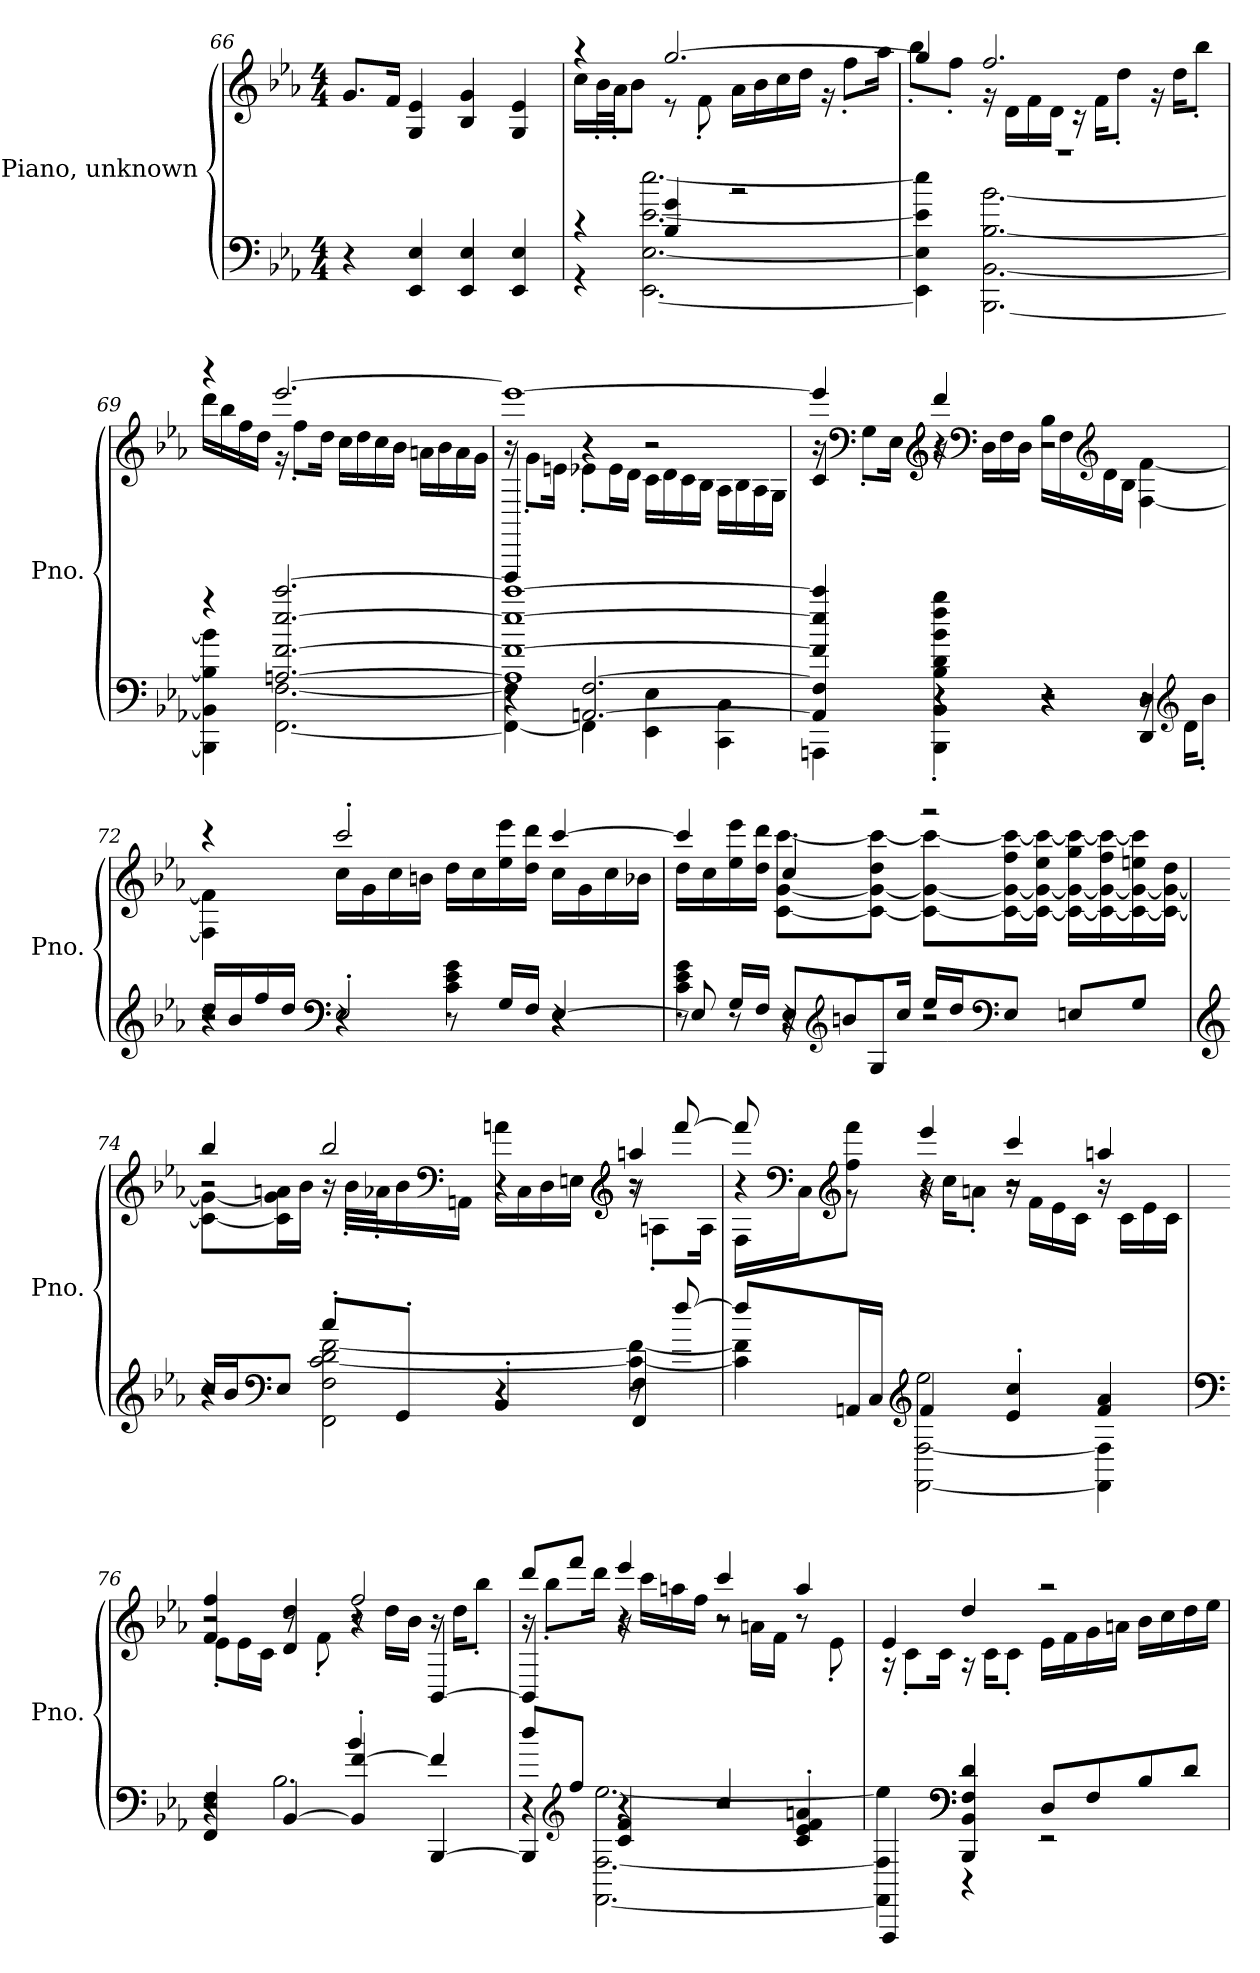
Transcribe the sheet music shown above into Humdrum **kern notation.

**kern	**kern
*part1	*part1
*staff2	*staff1
*I"Piano, unknown	*
*I'Pno.	*
*clefF4	*clefG2
*k[b-e-a-]	*k[b-e-a-]
*M4/4	*M4/4
=66	=66
4r	8.g/L
.	16f/Jk
4EE-/ 4E-/	4G/ 4e-/
4EE-/ 4E-/	4B-/ 4g/
4EE-/ 4E-/	4G/ 4e-/
!!LO:LB:g=z
=67	=67
*^	*^
4r	4r	4r	16cc\LL
.	.	.	32b-'\L
.	.	.	32a-'\JJ
.	.	.	8b-\J
4B-/ 4g/	[2.EE-\ [2.E-\ [2.e-\ [2.ee-\	[2.gg/	8r
.	.	.	8f'\
2r	.	.	16a-\LL
.	.	.	16b-\
.	.	.	16cc\
.	.	.	16dd\JJ
.	.	.	16r
.	.	.	8ff'\L
.	.	.	16aa-\Jk
=68	=68	=68	=68
1r	4EE-\] 4E-\] 4e-\] 4ee-\]	4gg/]	8bb-'\L
.	.	.	8ff'\J
.	[2.BBB-\ [2.BB-\ [2.B-\ [2.b-\	2.ff/	16r
.	.	.	16d\LL
.	.	.	16f\
.	.	.	16d\JJ
.	.	.	16r
.	.	.	16f\KL
.	.	.	8dd'\J
.	.	.	16r
.	.	.	16dd\KL
.	.	.	8bb-'\J
=69	=69	=69	=69
4r	4BBB-\] 4BB-\] 4B-\] 4b-\]	4r	16ddd\LL
.	.	.	16bb-\
.	.	.	16ff\
.	.	.	16dd\JJ
[2.An/ [2.f/ [2.ee-/ [2.ccc/	[2.FF\ [2.F\	[2.eee-/	16r
.	.	.	8ff'\L
.	.	.	16dd\Jk
.	.	.	16cc\LL
.	.	.	16dd\
.	.	.	16cc\
.	.	.	16b-\JJ
.	.	.	16an\LL
.	.	.	16b-\
.	.	.	16a\
.	.	.	16g\JJ
!!LO:LB:g=z
=70	=70	=70	=70
*	*^	*	*^
1A] 1f_ 1ee-_ 1ccc_	4FF\_ 4F\]	4r	1eee-_	16r	4FFF/
.	.	.	.	8g'\L	.
.	.	.	.	16en\Jk	.
.	4FF\]	[2.AAn/ [2.F/	.	8e-X'\L	4r
.	.	.	.	16e-\L	.
.	.	.	.	16d\JJ	.
.	4EE-\ 4E-\	.	.	16c\LL	2r
.	.	.	.	16d\	.
.	.	.	.	16c\	.
.	.	.	.	16B-\JJ	.
.	4CC\ 4C\	.	.	16A-\LL	.
.	.	.	.	16B-\	.
.	.	.	.	16A-\	.
.	.	.	.	16G\JJ	.
=71	=71	=71	=71	=71	=71
4f/] 4ee-/] 4ccc/]	4AAAn\	4AA/] 4F/]	4eee-/]	16r	4c/
*	*	*	*clefF4	*	*
.	.	.	.	8G'\L	.
.	.	.	.	16E-\Jk	.
*	*	*	*clefG2	*	*
4r	4BBB-\' 4BB-\' 4B-\' 4d\' 4b-\' 4ff\' 4bb-\'	4r	4ddd/	16r	4r
*	*	*	*clefF4	*	*
.	.	.	.	16D\LL	.
.	.	.	.	16F\	.
.	.	.	.	16D\JJ	.
4r	4r	2r	2r	16B-\LL	2r
.	.	.	.	16F\	.
*	*	*	*clefG2	*	*
.	.	.	.	16d\	.
.	.	.	.	16B-\JJ	.
4DD/ 4D/	16r	.	.	[4F\ [4f\	.
*clefG2	*	*	*	*	*
.	16d\KL	.	.	.	.
.	8b-'\J	.	.	.	.
*	*	*	*	*v	*v
!!LO:LB:g=z
=72	=72	=72	=72	=72
16dd/LL	2r	4r	4r	4F\] 4f\]
16b-/	.	.	.	.
16ff/	.	.	.	.
16dd/JJ	.	.	.	.
*clefF4	*	*	*	*
4r	.	2E-'/	2ccc'/	16cc\LL
.	.	.	.	16g\
.	.	.	.	16cc\
.	.	.	.	16bn\JJ
8r	4c\ 4e-\ 4g\	.	.	16dd\LL
.	.	.	.	16cc\
16G/LL	.	.	.	16ee-\ 16eee-\
16F/JJ	.	.	.	16dd\ 16ddd\JJ
4r	4r	[4E-/	[4ccc/	16cc\LL
.	.	.	.	16g\
.	.	.	.	16cc\
.	.	.	.	16b-X\JJ
=73	=73	=73	=73	=73
8r	4c\ 4e-\ 4g\	8E-/]	4ccc/]	16dd\LL
.	.	.	.	16cc\
16G/LL	.	8r	.	16ee-\ 16eee-\
16F/JJ	.	.	.	16dd\ 16ddd\JJ
16r	4r	8E-/L	4cc'/	[8c\ [8g\ [8ccc\L
*clefG2	*	*	*	*
8bn'/L	.	.	.	.
.	.	8G/J	.	8c\_ 8g\_ 8dd\ 8ccc\_J
16cc/Jk	.	.	.	.
16ee-/LL	2r	2r	2r	8c\_ 8g\_ 8ccc\_L
16dd/J	.	.	.	.
*clefF4	*	*	*	*
8E-/J	.	.	.	16c\_ 16g\_ 16ff\ 16ccc\_L
.	.	.	.	16c\_ 16g\_ 16ee-\ 16ccc\_JJ
8En/L	.	.	.	16c\_ 16g\_ 16gg\ 16ccc\_LL
.	.	.	.	16c\_ 16g\_ 16ff\ 16ccc\_
8G/J	.	.	.	16c\_ 16g\_ 16een\ 16ccc\]
.	.	.	.	16c\_ 16g\_ 16dd\JJ
*	*	*	*v	*v
!!LO:PB:g=z
=74	=74	=74	=74
*clefG2	*	*	*
*	*	*	*^
*	*	*	*	*^
16cc/LL	4r	2r	4bb-/	8c\_ 8g\_L	2r
16b-/J	.	.	.	.	.
*clefF4	*	*	*	*	*
8E-/J	.	.	.	16c\] 16g\] 16an\L	.
.	.	.	.	16b-\JJ	.
8cc'/L	2FF\ 2F\ [2c\ 2d\ [2f\	.	2bb-/	16r	.
.	.	.	.	32b-'\LLL	.
.	.	.	.	32a-X'\J	.
8GG'/J	.	.	.	16b-\	.
*	*	*	*clefF4	*	*
.	.	.	.	16AAn\JJ	.
4BB-'/	.	4r	.	16an\LL	4r
.	.	.	.	16C\	.
.	.	.	.	16D\	.
.	.	.	.	16En\JJ	.
*	*	*	*clefG2	*	*
8r	4c\_ 4f\_	4FF/ 4F/	4aan/	16r	8r
.	.	.	.	8An'\L	.
[8ff/	.	.	.	.	[8fff/
.	.	.	.	16A\Jk	.
*	*v	*v	*	*	*
!!LO:LB:g=z	!!	!!
=75	=75	=75	=75	=75
8ff/L]	4c\] 4f\]	4r	16F\LL	8fff/]
*	*	*clefF4	*	*
.	.	.	16C\J	.
*	*	*clefG2	*	*
16AAn/L	.	.	8ff\ 8fff\J	8r
16C/JJ	.	.	.	.
*clefG2	*	*	*	*
4f/	[2FF\ [2F\ 2ee-\	4eee-/	16r	4r
.	.	.	16cc\KL	.
.	.	.	8an'\J	.
4e-/' 4cc/'	.	4ccc/	16r	2r
.	.	.	16f\LL	.
.	.	.	16e-\	.
.	.	.	16c\JJ	.
4f/ 4a-/	4FF\] 4F\]	4aan/	16r	.
.	.	.	16c\LL	.
.	.	.	16e-\	.
.	.	.	16c\JJ	.
*v	*v	*	*	*
=76	=76	=76	=76
*clefF4	*	*	*
*^	*	*	*
*	*^	*	*	*
4FF/ 4F/	4r	2r	4f/ 4ff/	8e-'\L	2r
.	.	.	.	16e-\L	.
.	.	.	.	16c\JJ	.
[4BB-/	2.B-\	.	4d/ 4dd/	8r	.
.	.	.	.	8f'\	.
4BB-/] [4f/	.	4b-'/	2ff/	8r	4r
.	.	.	.	16dd\LL	.
.	.	.	.	16b-\JJ	.
4f/]	.	[4BBB-/	.	16r	[4BB-/
.	.	.	.	16dd\KL	.
.	.	.	.	8bb-'\J	.
!!LO:LB:g=z	!!	!!
=77	=77	=77	=77	=77	=77
8dd/L	4r	4BBB-/]	8ddd/L	16r	4BB-/]
.	.	.	.	8bb-'\L	.
*clefG2	*	*	*	*	*
8ff/J	.	.	8fff/J	.	.
.	.	.	.	16ddd\Jk	.
4c/ 4f/	[2.FF\ [2.F\ [2.ee-\	4r	4eee-/	16r	4r
.	.	.	.	16ccc\LL	.
.	.	.	.	16aan\	.
.	.	.	.	16ff\JJ	.
4cc/	.	2r	4ccc/	8r	2r
.	.	.	.	16an\LL	.
.	.	.	.	16f\JJ	.
4c/' 4e-/' 4f/' 4an/'	.	.	4aa/	8r	.
.	.	.	.	8e-'\	.
*	*v	*v	*	*	*
*	*	*	*v	*v
=78	=78	=78	=78
4FFF/	4FF\] 4F\] 4ee-\]	4e-/	16r
.	.	.	8c'\L
.	.	.	16c\Jk
*clefF4	*	*	*
4BBB-/ 4BB-/ 4F/ 4d/	4r	4dd/	16r
.	.	.	16c\KL
.	.	.	8c'\J
8D/L	2r	2r	16e-\LL
.	.	.	16f\
8F/	.	.	16g\
.	.	.	16an\JJ
8B-/	.	.	16b-\LL
.	.	.	16cc\
8d/J	.	.	16dd\
.	.	.	16ee-\JJ
*v	*v	*	*
*	*v	*v
=	=
*-	*-
